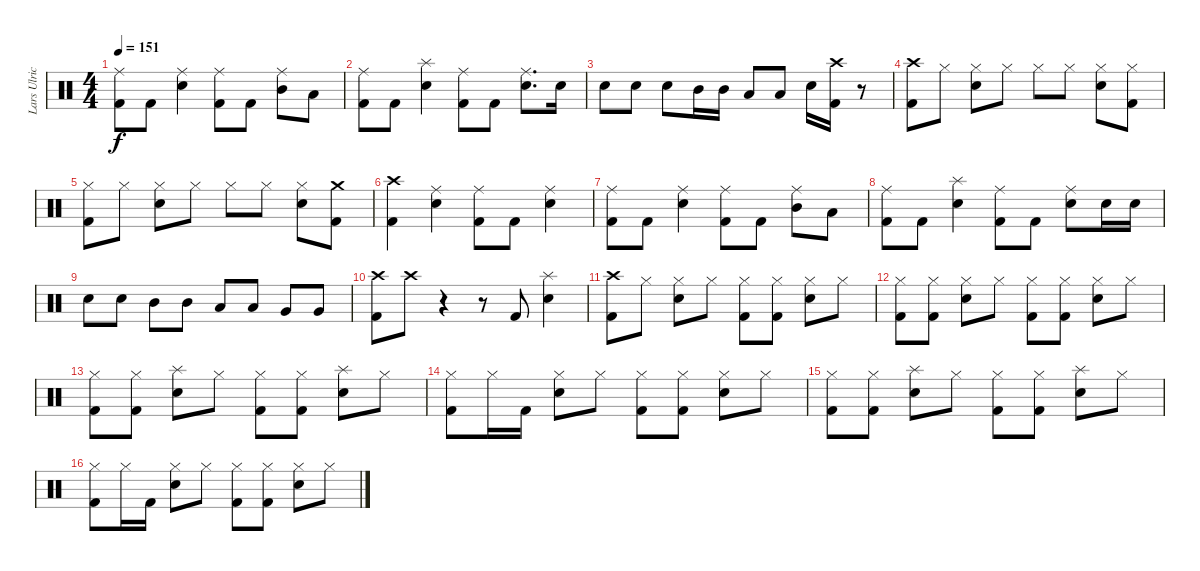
\track ("Lars Ulrich" "Lars Ulric") {instrument percussion}
\staff {score}
\articulation defaults
\ts (4 4)
\tempo 151
\clef neutral
\ks c
("Ride (middle)" "Kick (hit) 2").8{dy f} "Kick (hit) 2".8 ("Ride (middle)" "Snare (hit) 2").4 ("Ride (middle)" "Kick (hit) 2").8 "Kick (hit) 2".8 ("Ride (middle)" "Mid Tom (hit)").8 "Low Tom (hit)".8 |
("Ride (middle)" "Kick (hit) 2").8 "Kick (hit) 2".8 ("Splash (hit)" "Snare (hit) 2").4 ("Ride (middle)" "Kick (hit) 2").8 "Kick (hit) 2".8 ("Ride (middle)" "Snare (hit) 2").8{d} "Snare (hit) 2".16 |
"Snare (hit) 2".8 "Snare (hit) 2".8 "Snare (hit) 2".8 "Mid Tom (hit)".16 "Mid Tom (hit)".16 "Low Tom (hit)".8 "Low Tom (hit)".8 "Snare (hit) 2".16 ("Crash high (hit)" "Kick (hit) 2").16 r.8 |
("Crash high (hit)" "Kick (hit) 2").8 "Hi-Hat (closed)".8 ("Hi-Hat (closed)" "Snare (hit) 2").8 "Hi-Hat (closed)".8 "Hi-Hat (closed)".8 "Hi-Hat (closed)".8 ("Hi-Hat (closed)" "Snare (hit) 2").8 ("Hi-Hat (closed)" "Kick (hit) 2").8 |
("Hi-Hat (closed)" "Kick (hit) 2").8 "Hi-Hat (closed)".8 ("Hi-Hat (closed)" "Snare (hit) 2").8 "Hi-Hat (closed)".8 "Hi-Hat (closed)".8 "Hi-Hat (closed)".8 ("Hi-Hat (closed)" "Snare (hit) 2").8 ("Crash medium (hit)" "Kick (hit) 2").8 |
("Crash high (hit)" "Kick (hit) 2").4 ("Ride (middle)" "Snare (hit) 2").4 ("Ride (middle)" "Kick (hit) 2").8 "Kick (hit) 2".8 ("Ride (middle)" "Snare (hit) 2").4 |
("Ride (middle)" "Kick (hit) 2").8 "Kick (hit) 2".8 ("Ride (middle)" "Snare (hit) 2").4 ("Ride (middle)" "Kick (hit) 2").8 "Kick (hit) 2".8 ("Ride (middle)" "Mid Tom (hit)").8 "Low Tom (hit)".8 |
("Ride (middle)" "Kick (hit) 2").8 "Kick (hit) 2".8 ("Splash (hit)" "Snare (hit) 2").4 ("Ride (middle)" "Kick (hit) 2").8 "Kick (hit) 2".8 ("Ride (middle)" "Snare (hit) 2").8 "Snare (hit) 2".16 "Snare (hit) 2".16 |
"Snare (hit) 2".8 "Snare (hit) 2".8 "Mid Tom (hit)".8 "Mid Tom (hit)".8 "Low Tom (hit)".8 "Low Tom (hit)".8 "Very Low Tom (hit)".8 "Very Low Tom (hit)".8 |
("Crash high (hit)" "Kick (hit) 2").8 "Crash high (hit)".8{volume 0} r.4 r.8 "Kick (hit) 2".8{volume 16} ("Splash (hit)" "Snare (hit) 2").4 |
("Crash high (hit)" "Kick (hit) 2").8 "Hi-Hat (closed)".8 ("Hi-Hat (closed)" "Snare (hit) 2").8 "Hi-Hat (closed)".8 ("Hi-Hat (closed)" "Kick (hit) 2").8 ("Hi-Hat (closed)" "Kick (hit) 2").8 ("Hi-Hat (closed)" "Snare (hit) 2").8 "Hi-Hat (closed)".8 |
("Hi-Hat (closed)" "Kick (hit) 2").8 ("Hi-Hat (closed)" "Kick (hit) 2").8 ("Hi-Hat (closed)" "Snare (hit) 2").8 "Hi-Hat (closed)".8 ("Hi-Hat (closed)" "Kick (hit) 2").8 ("Hi-Hat (closed)" "Kick (hit) 2").8 ("Hi-Hat (closed)" "Snare (hit) 2").8 "Hi-Hat (closed)".8 |
("Hi-Hat (closed)" "Kick (hit) 2").8 ("Hi-Hat (closed)" "Kick (hit) 2").8 ("Splash (hit)" "Snare (hit) 2").8 "Hi-Hat (closed)".8 ("Hi-Hat (closed)" "Kick (hit) 2").8 ("Hi-Hat (closed)" "Kick (hit) 2").8 ("Splash (hit)" "Snare (hit) 2").8 "Hi-Hat (closed)".8 |
("Hi-Hat (closed)" "Kick (hit) 2").8 "Hi-Hat (closed)".16 "Kick (hit) 2".16 ("Hi-Hat (closed)" "Snare (hit) 2").8 "Hi-Hat (closed)".8 ("Hi-Hat (closed)" "Kick (hit) 2").8 ("Hi-Hat (closed)" "Kick (hit) 2").8 ("Hi-Hat (closed)" "Snare (hit) 2").8 "Hi-Hat (closed)".8 |
("Hi-Hat (closed)" "Kick (hit) 2").8 ("Hi-Hat (closed)" "Kick (hit) 2").8 ("Splash (hit)" "Snare (hit) 2").8 "Hi-Hat (closed)".8 ("Hi-Hat (closed)" "Kick (hit) 2").8 ("Hi-Hat (closed)" "Kick (hit) 2").8 ("Splash (hit)" "Snare (hit) 2").8 "Hi-Hat (closed)".8 |
("Hi-Hat (closed)" "Kick (hit) 2").8 "Hi-Hat (closed)".16 "Kick (hit) 2".16 ("Hi-Hat (closed)" "Snare (hit) 2").8 "Hi-Hat (closed)".8 ("Hi-Hat (closed)" "Kick (hit) 2").8 ("Hi-Hat (closed)" "Kick (hit) 2").8 ("Hi-Hat (closed)" "Snare (hit) 2").8 "Hi-Hat (closed)".8
